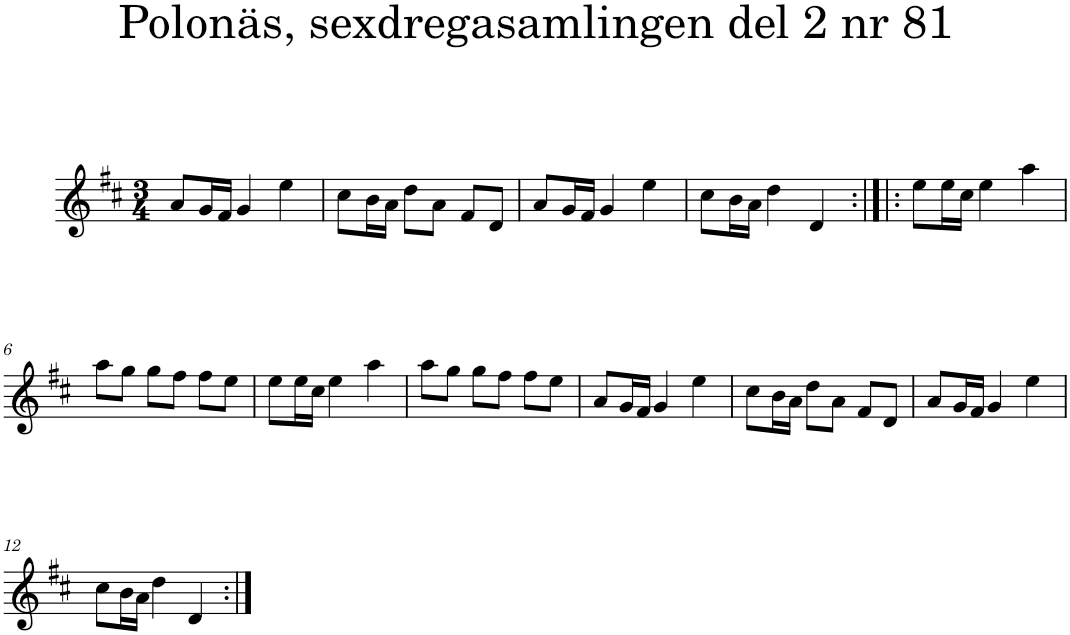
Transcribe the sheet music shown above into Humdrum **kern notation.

**kern
*part1
*staff1
*I"Piano
*I'Pno
*clefG2
*k[f#c#]
*D:
*M3/4
=1
8a/L
16g/L
16f#/JJ
4g/
4ee\
=2
8cc#\L
16b\L
16a\JJ
8dd\L
8a\J
8f#/L
8d/J
=3
8a/L
16g/L
16f#/JJ
4g/
4ee\
=4
8cc#\L
16b\L
16a\JJ
4dd\
4d/
=5:|!|:
8ee\L
16ee\L
16cc#\JJ
4ee\
4aa\
!!LO:LB:g=z
=6
8aa\L
8gg\J
8gg\L
8ff#\J
8ff#\L
8ee\J
=7
8ee\L
16ee\L
16cc#\JJ
4ee\
4aa\
=8
8aa\L
8gg\J
8gg\L
8ff#\J
8ff#\L
8ee\J
=9
8a/L
16g/L
16f#/JJ
4g/
4ee\
=10
8cc#\L
16b\L
16a\JJ
8dd\L
8a\J
8f#/L
8d/J
=11
8a/L
16g/L
16f#/JJ
4g/
4ee\
!!LO:LB:g=z
=12
8cc#\L
16b\L
16a\JJ
4dd\
4d/
=:|!
*-
